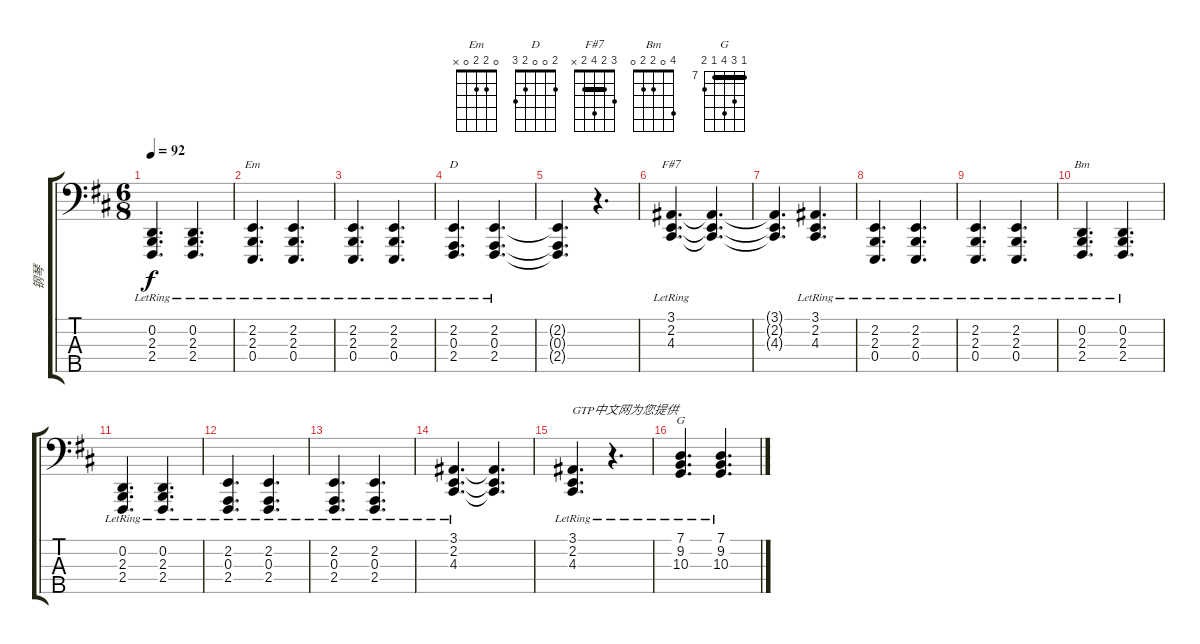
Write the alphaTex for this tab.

\track ("钢琴" "钢琴") {instrument electricgrandpiano}
\staff {score tabs}
\tuning (G2 D2 A1 E1 B0) {hide}
\chord ("Em" 0 2 2 0 x)
\chord ("D" 2 0 0 2 3)
\chord ("F#7" 3 2 4 2 x) {barre 2}
\chord ("Bm" 4 0 2 2 0)
\chord ("G" 7 9 10 7 8) {firstfret 7 barre 7}
\ts (6 8)
\tempo 92
\clef f4
\ks d
(0.2{lr} 2.3{lr} 2.4{lr}).4{d dy f} (0.2{lr} 2.3{lr} 2.4{lr}).4{d} |
(2.2{lr} 2.3{lr} 0.4{lr}).4{d ch "Em"} (2.2{lr} 2.3{lr} 0.4{lr}).4{d} |
(2.2{lr} 2.3{lr} 0.4{lr}).4{d} (2.2{lr} 2.3{lr} 0.4{lr}).4{d} |
(2.2{lr} 0.3{lr} 2.4{lr}).4{d ch "D"} (2.2{lr} 0.3{lr} 2.4{lr}).4{d} |
(2.2{t} 0.3{t} 2.4{t}).4{d} r.4{d} |
(3.1{lr} 2.2{lr} 4.3{lr}).4{d ch "F#7"} (3.1{t} 2.2{t} 4.3{t}).4{d} |
(3.1{t} 2.2{t} 4.3{t}).4{d} (3.1{lr} 2.2{lr} 4.3{lr}).4{d} |
(2.2{lr} 2.3{lr} 0.4{lr}).4{d} (2.2{lr} 2.3{lr} 0.4{lr}).4{d} |
(2.2{lr} 2.3{lr} 0.4{lr}).4{d} (2.2{lr} 2.3{lr} 0.4{lr}).4{d} |
(0.2{lr} 2.3{lr} 2.4{lr}).4{d ch "Bm"} (0.2{lr} 2.3{lr} 2.4{lr}).4{d} |
(0.2{lr} 2.3{lr} 2.4{lr}).4{d} (0.2{lr} 2.3{lr} 2.4{lr}).4{d} |
(2.2{lr} 0.3{lr} 2.4{lr}).4{d} (2.2{lr} 0.3{lr} 2.4{lr}).4{d} |
(2.2{lr} 0.3{lr} 2.4{lr}).4{d} (2.2{lr} 0.3{lr} 2.4{lr}).4{d} |
(3.1{lr} 2.2{lr} 4.3{lr}).4{d} (3.1{t} 2.2{t} 4.3{t}).4{d} |
(3.1{lr} 2.2{lr} 4.3{lr}).4{d txt "GTP中文网为您提供"} r.4{d} |
(7.1{lr} 9.2{lr} 10.3{lr}).4{d ch "G"} (7.1{lr} 9.2{lr} 10.3{lr}).4{d}
